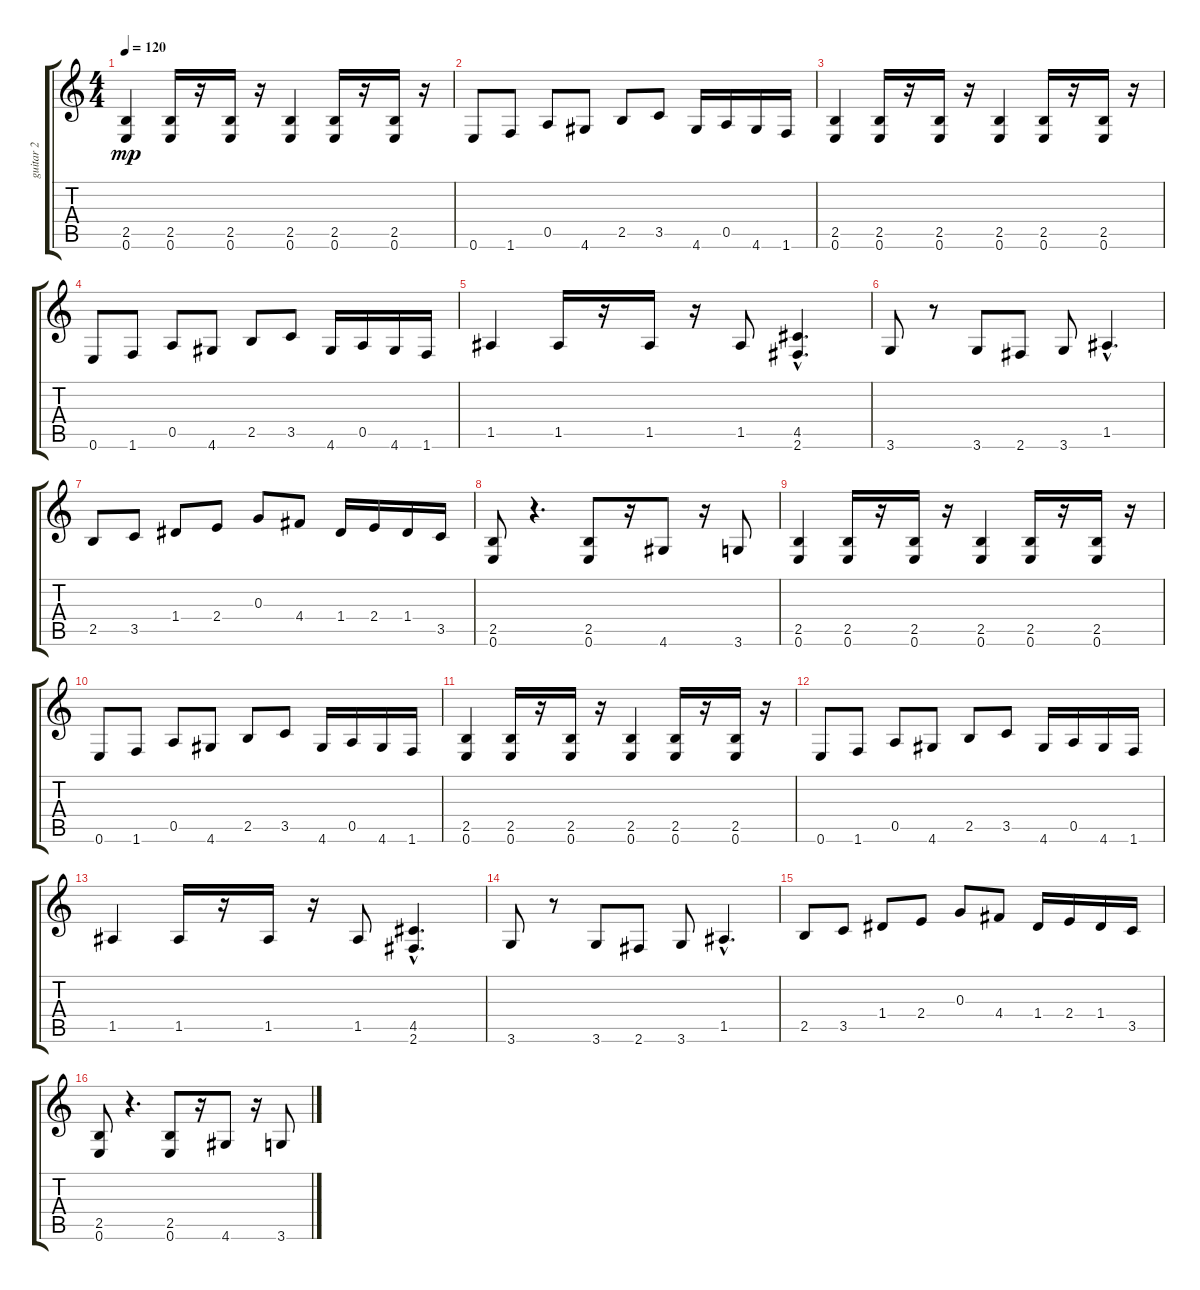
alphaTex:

\track ("guitar 2            " "guitar 2  ") {instrument distortionguitar}
\staff {score tabs}
\tuning (E4 B3 G3 D3 A2 E2) {hide}
\ts (4 4)
\tempo 120
\tempo 135
\tempo 120
\clef g2
\ks c
(2.5 0.6).4{dy mp instrument distortionguitar} (2.5 0.6).16 r.16 (2.5 0.6).16 r.16 (2.5 0.6).4 (2.5 0.6).16 r.16 (2.5 0.6).16 r.16 |
0.6.8 1.6.8 0.5.8 4.6.8 2.5.8 3.5.8 4.6.16 0.5.16 4.6.16 1.6.16 |
(2.5 0.6).4 (2.5 0.6).16 r.16 (2.5 0.6).16 r.16 (2.5 0.6).4 (2.5 0.6).16 r.16 (2.5 0.6).16 r.16 |
0.6.8 1.6.8 0.5.8 4.6.8 2.5.8 3.5.8 4.6.16 0.5.16 4.6.16 1.6.16 |
1.5.4 1.5.16 r.16 1.5.16 r.16 1.5.8 (4.5{hac} 2.6{hac}).4{d} |
3.6.8 r.8 3.6.8 2.6.8 3.6.8 1.5{hac}.4{d} |
2.5.8 3.5.8 1.4.8 2.4.8 0.3.8 4.4.8 1.4.16 2.4.16 1.4.16 3.5.16 |
(2.5 0.6).8 r.4{d} (2.5 0.6).8 r.16 4.6.8 r.16 3.6.8 |
(2.5 0.6).4 (2.5 0.6).16 r.16 (2.5 0.6).16 r.16 (2.5 0.6).4 (2.5 0.6).16 r.16 (2.5 0.6).16 r.16 |
0.6.8 1.6.8 0.5.8 4.6.8 2.5.8 3.5.8 4.6.16 0.5.16 4.6.16 1.6.16 |
(2.5 0.6).4 (2.5 0.6).16 r.16 (2.5 0.6).16 r.16 (2.5 0.6).4 (2.5 0.6).16 r.16 (2.5 0.6).16 r.16 |
0.6.8 1.6.8 0.5.8 4.6.8 2.5.8 3.5.8 4.6.16 0.5.16 4.6.16 1.6.16 |
1.5.4 1.5.16 r.16 1.5.16 r.16 1.5.8 (4.5{hac} 2.6{hac}).4{d} |
3.6.8 r.8 3.6.8 2.6.8 3.6.8 1.5{hac}.4{d} |
2.5.8 3.5.8 1.4.8 2.4.8 0.3.8 4.4.8 1.4.16 2.4.16 1.4.16 3.5.16 |
(2.5 0.6).8 r.4{d} (2.5 0.6).8 r.16 4.6.8 r.16 3.6.8
